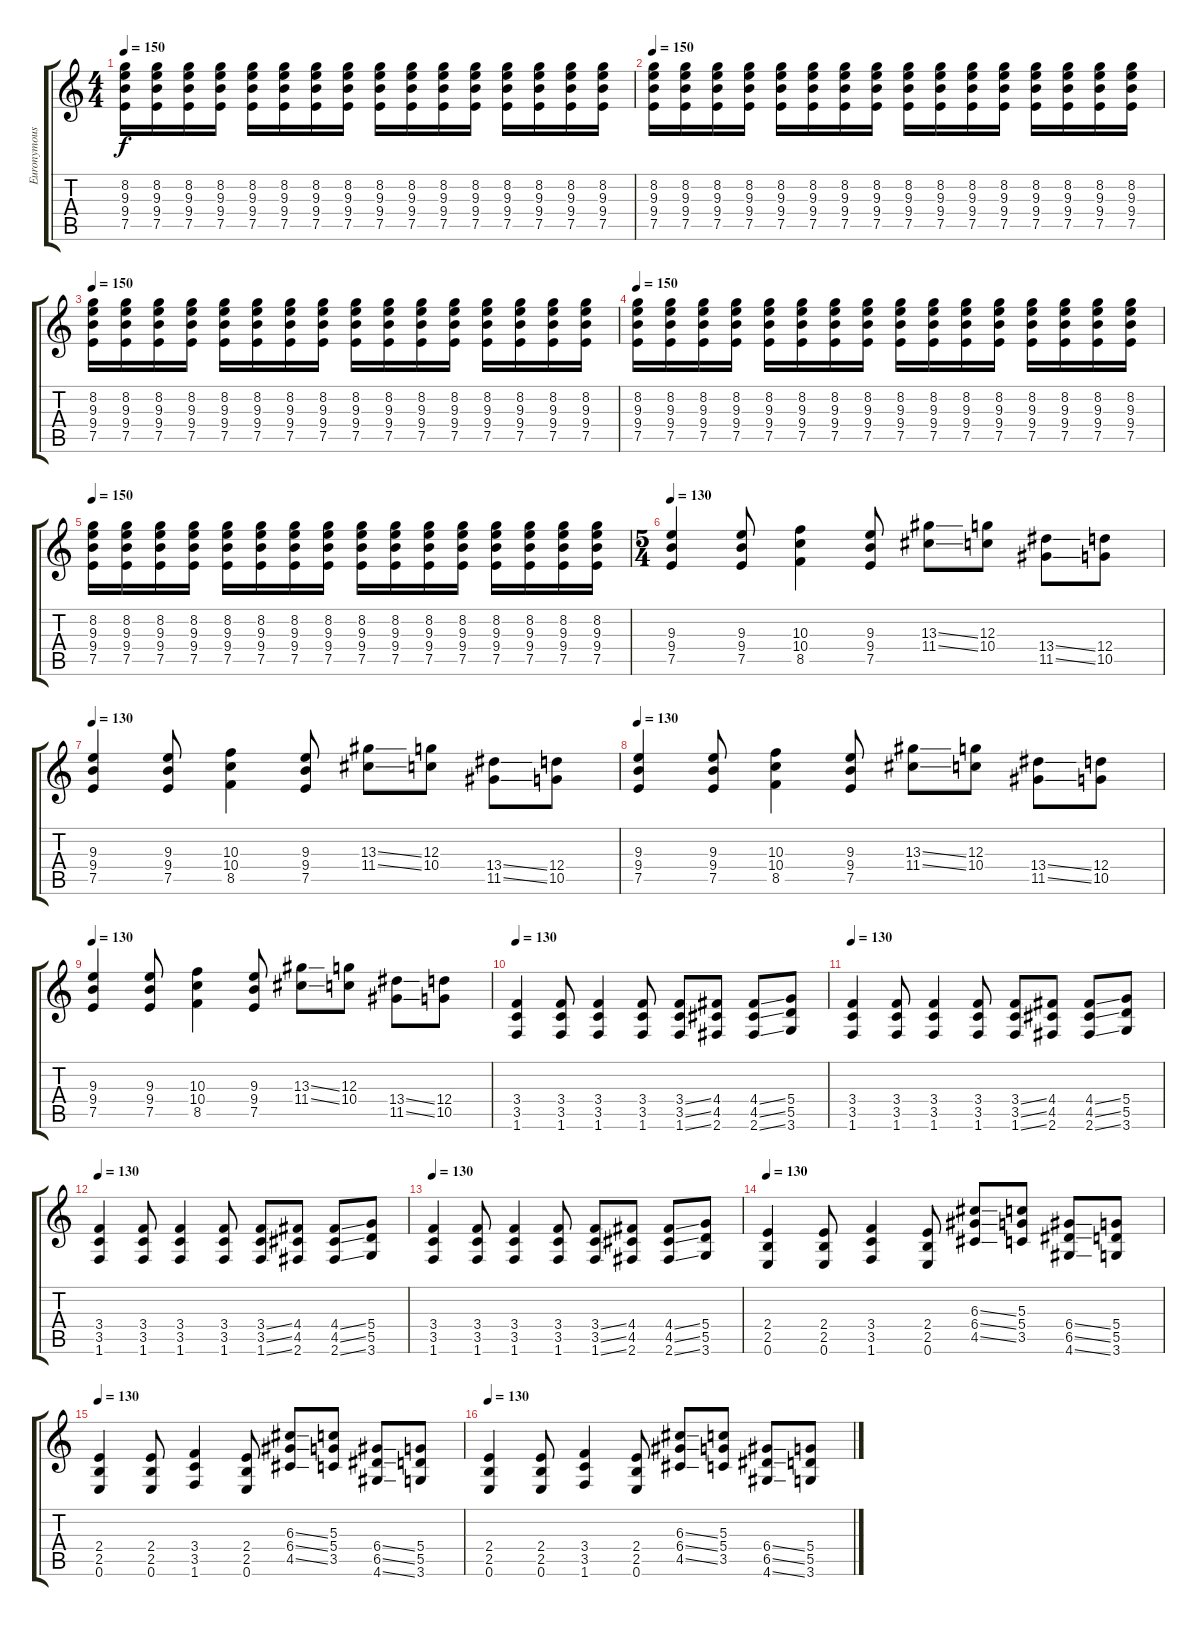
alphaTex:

\track ("Euronymous" "Euronymous") {instrument overdrivenguitar}
\staff {score tabs}
\tuning (E4 B3 G3 D3 A2 E2) {hide}
\ts (4 4)
\tempo 150
\clef g2
\ks c
(8.2 9.3 9.4 7.5).16{dy f} (8.2 9.3 9.4 7.5).16 (8.2 9.3 9.4 7.5).16 (8.2 9.3 9.4 7.5).16 (8.2 9.3 9.4 7.5).16 (8.2 9.3 9.4 7.5).16 (8.2 9.3 9.4 7.5).16 (8.2 9.3 9.4 7.5).16 (8.2 9.3 9.4 7.5).16 (8.2 9.3 9.4 7.5).16 (8.2 9.3 9.4 7.5).16 (8.2 9.3 9.4 7.5).16 (8.2 9.3 9.4 7.5).16 (8.2 9.3 9.4 7.5).16 (8.2 9.3 9.4 7.5).16 (8.2 9.3 9.4 7.5).16 |
\tempo 150
(8.2 9.3 9.4 7.5).16 (8.2 9.3 9.4 7.5).16 (8.2 9.3 9.4 7.5).16 (8.2 9.3 9.4 7.5).16 (8.2 9.3 9.4 7.5).16 (8.2 9.3 9.4 7.5).16 (8.2 9.3 9.4 7.5).16 (8.2 9.3 9.4 7.5).16 (8.2 9.3 9.4 7.5).16 (8.2 9.3 9.4 7.5).16 (8.2 9.3 9.4 7.5).16 (8.2 9.3 9.4 7.5).16 (8.2 9.3 9.4 7.5).16 (8.2 9.3 9.4 7.5).16 (8.2 9.3 9.4 7.5).16 (8.2 9.3 9.4 7.5).16 |
\tempo 150
(8.2 9.3 9.4 7.5).16 (8.2 9.3 9.4 7.5).16 (8.2 9.3 9.4 7.5).16 (8.2 9.3 9.4 7.5).16 (8.2 9.3 9.4 7.5).16 (8.2 9.3 9.4 7.5).16 (8.2 9.3 9.4 7.5).16 (8.2 9.3 9.4 7.5).16 (8.2 9.3 9.4 7.5).16 (8.2 9.3 9.4 7.5).16 (8.2 9.3 9.4 7.5).16 (8.2 9.3 9.4 7.5).16 (8.2 9.3 9.4 7.5).16 (8.2 9.3 9.4 7.5).16 (8.2 9.3 9.4 7.5).16 (8.2 9.3 9.4 7.5).16 |
\tempo 150
(8.2 9.3 9.4 7.5).16 (8.2 9.3 9.4 7.5).16 (8.2 9.3 9.4 7.5).16 (8.2 9.3 9.4 7.5).16 (8.2 9.3 9.4 7.5).16 (8.2 9.3 9.4 7.5).16 (8.2 9.3 9.4 7.5).16 (8.2 9.3 9.4 7.5).16 (8.2 9.3 9.4 7.5).16 (8.2 9.3 9.4 7.5).16 (8.2 9.3 9.4 7.5).16 (8.2 9.3 9.4 7.5).16 (8.2 9.3 9.4 7.5).16 (8.2 9.3 9.4 7.5).16 (8.2 9.3 9.4 7.5).16 (8.2 9.3 9.4 7.5).16 |
\tempo 150
(8.2 9.3 9.4 7.5).16 (8.2 9.3 9.4 7.5).16 (8.2 9.3 9.4 7.5).16 (8.2 9.3 9.4 7.5).16 (8.2 9.3 9.4 7.5).16 (8.2 9.3 9.4 7.5).16 (8.2 9.3 9.4 7.5).16 (8.2 9.3 9.4 7.5).16 (8.2 9.3 9.4 7.5).16 (8.2 9.3 9.4 7.5).16 (8.2 9.3 9.4 7.5).16 (8.2 9.3 9.4 7.5).16 (8.2 9.3 9.4 7.5).16 (8.2 9.3 9.4 7.5).16 (8.2 9.3 9.4 7.5).16 (8.2 9.3 9.4 7.5).16 |
\ts (5 4)
\tempo 130
(9.3 9.4 7.5).4 (9.3 9.4 7.5).8 (10.3 10.4 8.5).4 (9.3 9.4 7.5).8 (13.3{ss} 11.4{ss}).8 (12.3 10.4).8 (13.4{ss} 11.5{ss}).8 (12.4 10.5).8 |
\tempo 130
(9.3 9.4 7.5).4 (9.3 9.4 7.5).8 (10.3 10.4 8.5).4 (9.3 9.4 7.5).8 (13.3{ss} 11.4{ss}).8 (12.3 10.4).8 (13.4{ss} 11.5{ss}).8 (12.4 10.5).8 |
\tempo 130
(9.3 9.4 7.5).4 (9.3 9.4 7.5).8 (10.3 10.4 8.5).4 (9.3 9.4 7.5).8 (13.3{ss} 11.4{ss}).8 (12.3 10.4).8 (13.4{ss} 11.5{ss}).8 (12.4 10.5).8 |
\tempo 130
(9.3 9.4 7.5).4 (9.3 9.4 7.5).8 (10.3 10.4 8.5).4 (9.3 9.4 7.5).8 (13.3{ss} 11.4{ss}).8 (12.3 10.4).8 (13.4{ss} 11.5{ss}).8 (12.4 10.5).8 |
\tempo 130
(3.4 3.5 1.6).4 (3.4 3.5 1.6).8 (3.4 3.5 1.6).4 (3.4 3.5 1.6).8 (3.4{ss} 3.5{ss} 1.6{ss}).8 (4.4 4.5 2.6).8 (4.4{ss} 4.5{ss} 2.6{ss}).8 (5.4 5.5 3.6).8 |
\tempo 130
(3.4 3.5 1.6).4 (3.4 3.5 1.6).8 (3.4 3.5 1.6).4 (3.4 3.5 1.6).8 (3.4{ss} 3.5{ss} 1.6{ss}).8 (4.4 4.5 2.6).8 (4.4{ss} 4.5{ss} 2.6{ss}).8 (5.4 5.5 3.6).8 |
\tempo 130
(3.4 3.5 1.6).4 (3.4 3.5 1.6).8 (3.4 3.5 1.6).4 (3.4 3.5 1.6).8 (3.4{ss} 3.5{ss} 1.6{ss}).8 (4.4 4.5 2.6).8 (4.4{ss} 4.5{ss} 2.6{ss}).8 (5.4 5.5 3.6).8 |
\tempo 130
(3.4 3.5 1.6).4 (3.4 3.5 1.6).8 (3.4 3.5 1.6).4 (3.4 3.5 1.6).8 (3.4{ss} 3.5{ss} 1.6{ss}).8 (4.4 4.5 2.6).8 (4.4{ss} 4.5{ss} 2.6{ss}).8 (5.4 5.5 3.6).8 |
\tempo 130
(2.4 2.5 0.6).4 (2.4 2.5 0.6).8 (3.4 3.5 1.6).4 (2.4 2.5 0.6).8 (6.3{ss} 6.4{ss} 4.5{ss}).8 (5.3 5.4 3.5).8 (6.4{ss} 6.5{ss} 4.6{ss}).8 (5.4 5.5 3.6).8 |
\tempo 130
(2.4 2.5 0.6).4 (2.4 2.5 0.6).8 (3.4 3.5 1.6).4 (2.4 2.5 0.6).8 (6.3{ss} 6.4{ss} 4.5{ss}).8 (5.3 5.4 3.5).8 (6.4{ss} 6.5{ss} 4.6{ss}).8 (5.4 5.5 3.6).8 |
\tempo 130
(2.4 2.5 0.6).4 (2.4 2.5 0.6).8 (3.4 3.5 1.6).4 (2.4 2.5 0.6).8 (6.3{ss} 6.4{ss} 4.5{ss}).8 (5.3 5.4 3.5).8 (6.4{ss} 6.5{ss} 4.6{ss}).8 (5.4 5.5 3.6).8
